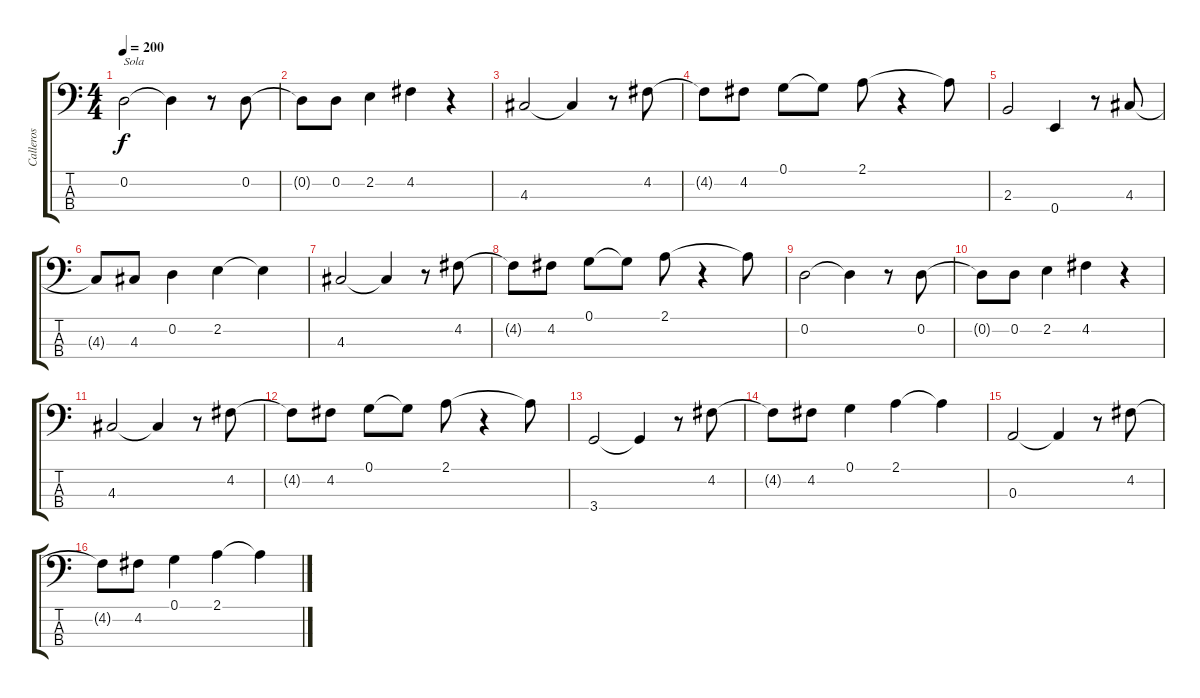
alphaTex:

\track ("Calleros" "Calleros") {instrument electricbassfinger}
\staff {score tabs}
\tuning (G2 D2 A1 E1) {hide}
\ts (4 4)
\tempo 200
\clef f4
\ks c
0.2.2{txt "Sola" dy f} 0.2{t}.4 r.8 0.2.8 |
0.2{t}.8 0.2.8 2.2.4 4.2.4 r.4 |
4.3.2 4.3{t}.4 r.8 4.2.8 |
4.2{t}.8 4.2.8 0.1.8 0.1{t}.8 2.1.8 r.4 2.1{t}.8 |
2.3.2 0.4.4 r.8 4.3.8 |
4.3{t}.8 4.3.8 0.2.4 2.2.4 2.2{t}.4 |
4.3.2 4.3{t}.4 r.8 4.2.8 |
4.2{t}.8 4.2.8 0.1.8 0.1{t}.8 2.1.8 r.4 2.1{t}.8 |
0.2.2 0.2{t}.4 r.8 0.2.8 |
0.2{t}.8 0.2.8 2.2.4 4.2.4 r.4 |
4.3.2 4.3{t}.4 r.8 4.2.8 |
4.2{t}.8 4.2.8 0.1.8 0.1{t}.8 2.1.8 r.4 2.1{t}.8 |
3.4.2 3.4{t}.4 r.8 4.2.8 |
4.2{t}.8 4.2.8 0.1.4 2.1.4 2.1{t}.4 |
0.3.2 0.3{t}.4 r.8 4.2.8 |
4.2{t}.8 4.2.8 0.1.4 2.1.4 2.1{t}.4
